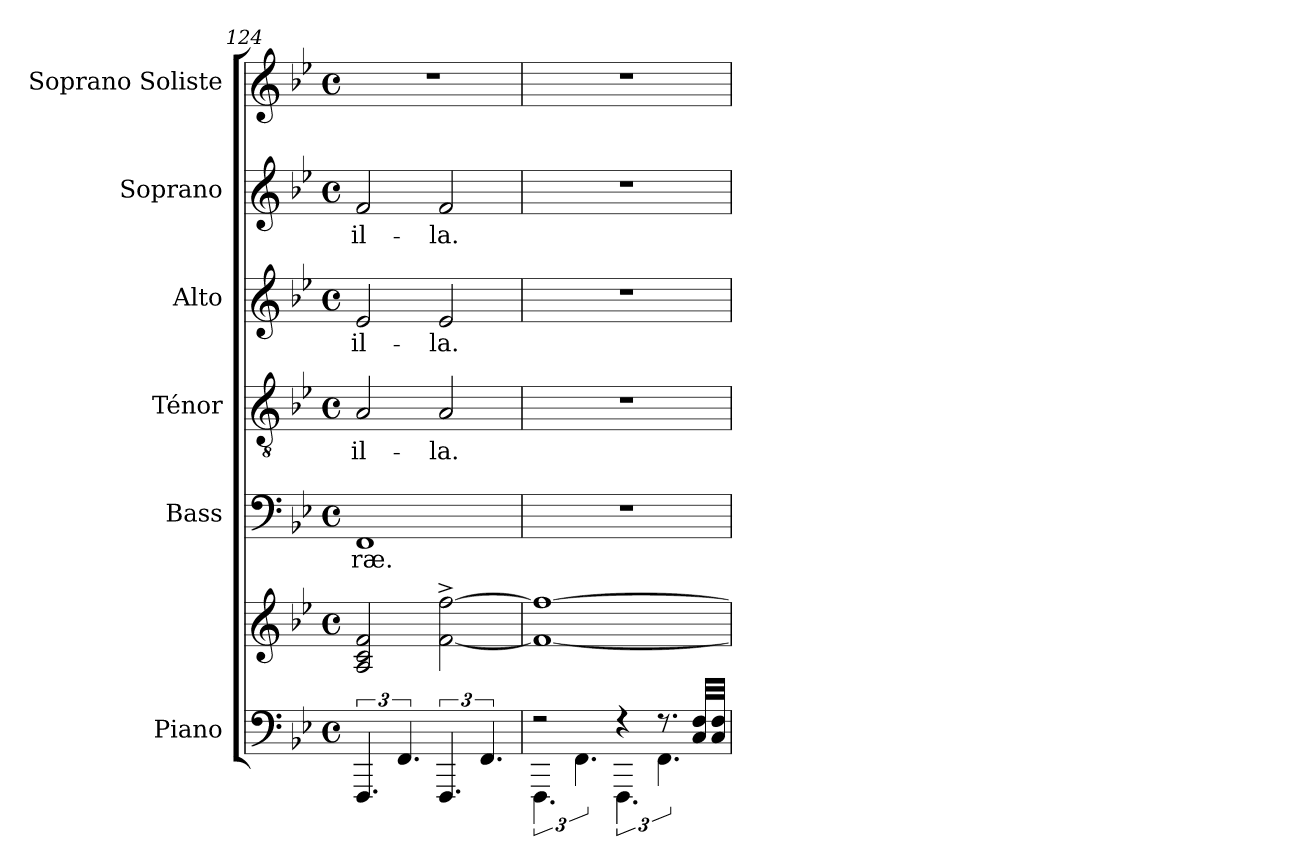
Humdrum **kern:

**kern	**kern	**kern	**text	**kern	**text	**kern	**text	**kern	**text	**kern
*part6	*part6	*part5	*part5	*part4	*part4	*part3	*part3	*part2	*part2	*part1
*staff7	*staff6	*staff5	*staff5	*staff4	*staff4	*staff3	*staff3	*staff2	*staff2	*staff1
*I"Piano	*	*I"Bass	*	*I"Ténor	*	*I"Alto	*	*I"Soprano	*	*I"Soprano Soliste
*I'Pno.	*	*I'B.	*	*I'T.	*	*I'A.	*	*I'S.	*	*
*clefF4	*clefG2	*clefF4	*	*clefGv2	*	*clefG2	*	*clefG2	*	*clefG2
*	*	*	*	*	*	*ITrd2c3	*	*	*	*
*k[b-e-]	*k[b-e-]	*k[b-e-]	*	*k[b-e-]	*	*k[f#]	*	*k[b-e-]	*	*k[b-e-]
*M4/4	*M4/4	*M4/4	*	*M4/4	*	*M4/4	*	*M4/4	*	*M4/4
*met(c)	*met(c)	*met(c)	*	*met(c)	*	*met(c)	*	*met(c)	*	*met(c)
=124	=124	=124	=124	=124	=124	=124	=124	=124	=124	=124
6.FFF/	2A/ 2c/ 2f/	1FF	-ræ.	2A/	il-	2ci/	il-	2f/	il-	1r
6.FF/	.	.	.	.	.	.	.	.	.	.
6.FFF/	[2f\^ [2ff\^	.	.	2A/	-la.	2ci/	-la.	2f/	-la.	.
6.FF/	.	.	.	.	.	.	.	.	.	.
!!LO:LB:g=z
=125	=125	=125	=125	=125	=125	=125	=125	=125	=125	=125
*^	*	*	*	*	*	*	*	*	*	*
2r	6.FFF\	1f_ 1ff_	1r	.	1r	.	1r	.	1r	.	1r
.	6.FF\	.	.	.	.	.	.	.	.	.	.
4r	6.FFF\	.	.	.	.	.	.	.	.	.	.
8.r	6.FF\	.	.	.	.	.	.	.	.	.	.
32C/ 32F/LLL	.	.	.	.	.	.	.	.	.	.	.
32C/ 32F/JJJ	.	.	.	.	.	.	.	.	.	.	.
*v	*v	*	*	*	*	*	*	*	*	*	*
=	=	=	=	=	=	=	=	=	=	=
*-	*-	*-	*-	*-	*-	*-	*-	*-	*-	*-
